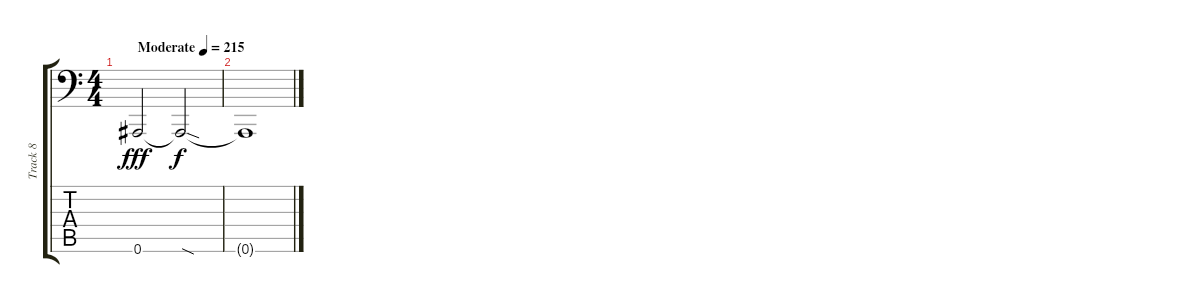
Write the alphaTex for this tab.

\track ("Track 8" "Track 8") {instrument ocarina}
\staff {score tabs}
\tuning (C4 G3 Eb3 Bb2 F2 Bb1) {hide}
\ts (4 4)
\tempo (215 "Moderate")
\clef f4
\ks c
0.6.2{dy fff instrument ocarina} 0.6{sod t}.2{dy f} |
0.6{t}.1
